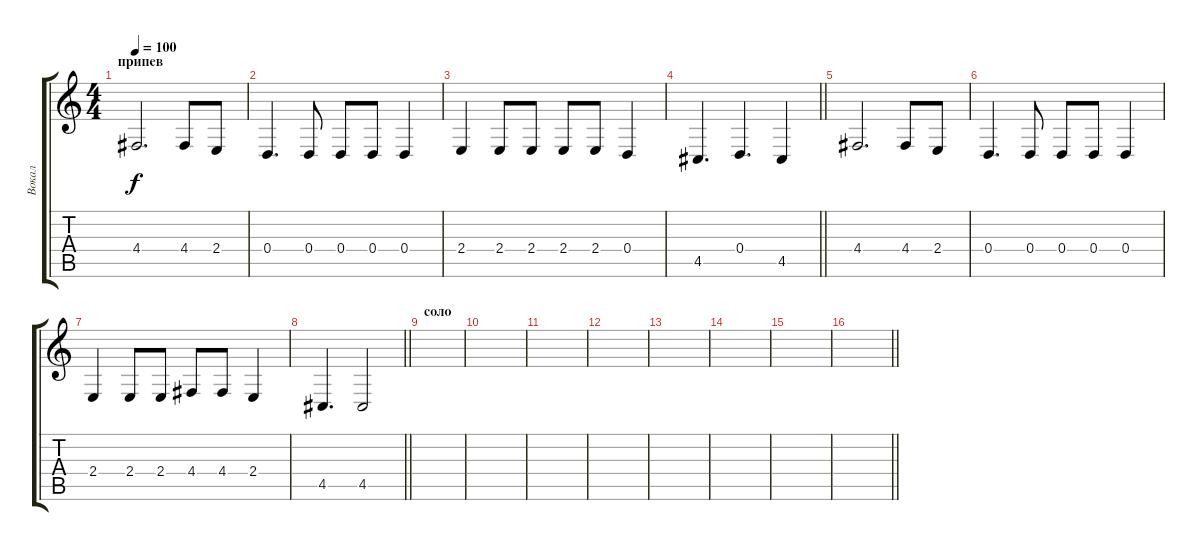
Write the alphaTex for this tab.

\track ("Вокал" "Вокал") {instrument fx7echoes}
\staff {score tabs}
\tuning (E4 B3 G3 D3 A2 E2) {hide}
\ts (4 4)
\section ("" "припев")
\tempo 100
\clef g2
\ks c
4.4.2{d dy f} 4.4.8 2.4.8 |
0.4.4{d} 0.4.8 0.4.8 0.4.8 0.4.4 |
2.4.4 2.4.8 2.4.8 2.4.8 2.4.8 0.4.4 |
\barLineRight lightlight
4.5.4{d} 0.4.4{d} 4.5.4 |
4.4.2{d} 4.4.8 2.4.8 |
0.4.4{d} 0.4.8 0.4.8 0.4.8 0.4.4 |
2.4.4 2.4.8 2.4.8 4.4.8 4.4.8 2.4.4 |
\barLineRight lightlight
4.5.4{d} 4.5.2 |
\section ("" "соло")
|
|
|
|
|
|
|
\barLineRight lightlight
